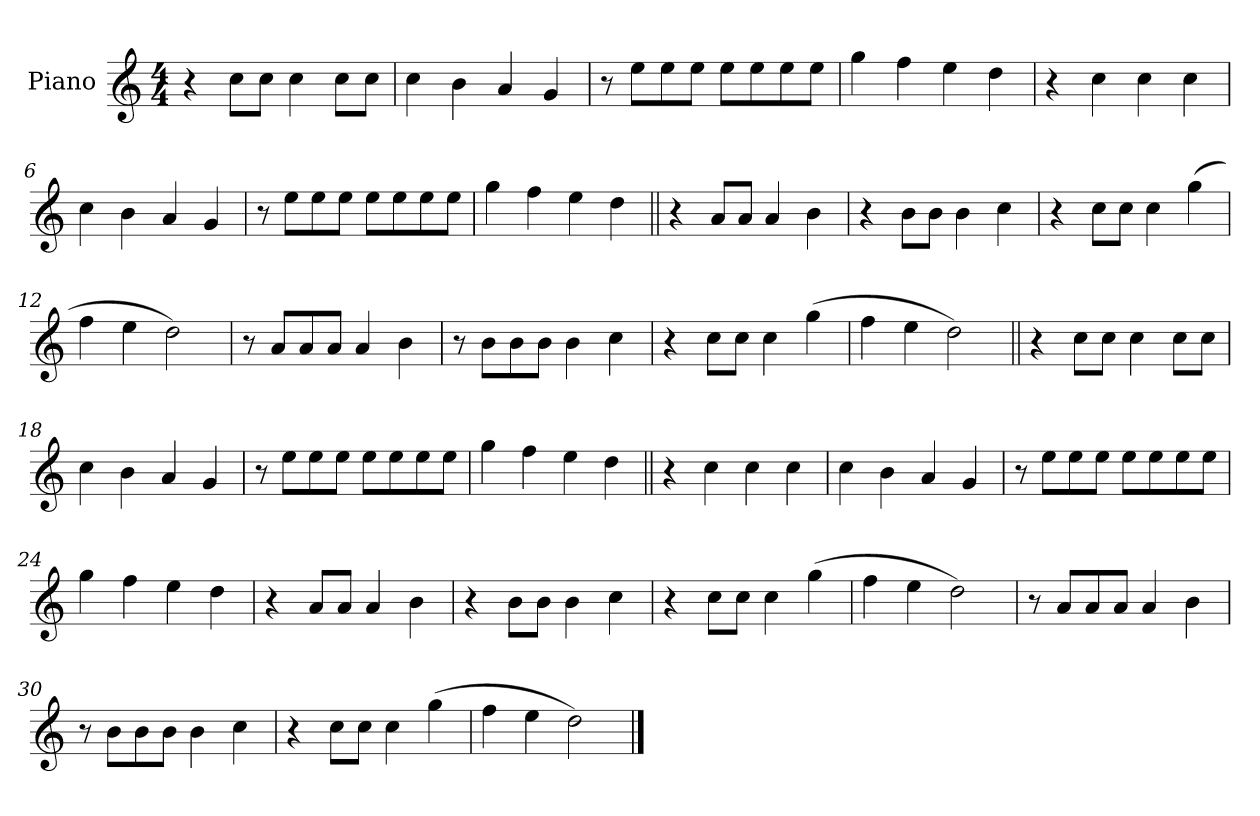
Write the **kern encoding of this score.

**kern
*part1
*staff1
*I"Piano
*I'Pno.
*clefG2
*k[]
*M4/4
*MM145
=1
4r
8ccL
8ccJ
4cc
8ccL
8ccJ
=2
4cc
4b
4a
4g
=3
8r
8eeL
8ee
8eeJ
8eeL
8ee
8ee
8eeJ
=4
4gg
4ff
4ee
4dd
=5
4r
4cc
4cc
4cc
=6
4cc
4b
4a
4g
=7
8r
8eeL
8ee
8eeJ
8eeL
8ee
8ee
8eeJ
=8
4gg
4ff
4ee
4dd
=9||
4r
8aL
8aJ
4a
4b
=10
4r
8bL
8bJ
4b
4cc
=11
4r
8ccL
8ccJ
4cc
(4gg
=12
4ff
4ee
2dd)
=13
8r
8aL
8a
8aJ
4a
4b
=14
8r
8bL
8b
8bJ
4b
4cc
=15
4r
8ccL
8ccJ
4cc
(4gg
=16
4ff
4ee
2dd)
=17||
4r
8ccL
8ccJ
4cc
8ccL
8ccJ
=18
4cc
4b
4a
4g
=19
8r
8eeL
8ee
8eeJ
8eeL
8ee
8ee
8eeJ
=20
4gg
4ff
4ee
4dd
=21||
4r
4cc
4cc
4cc
=22
4cc
4b
4a
4g
=23
8r
8eeL
8ee
8eeJ
8eeL
8ee
8ee
8eeJ
=24
4gg
4ff
4ee
4dd
=25
4r
8aL
8aJ
4a
4b
=26
4r
8bL
8bJ
4b
4cc
=27
4r
8ccL
8ccJ
4cc
(4gg
=28
4ff
4ee
2dd)
=29
8r
8aL
8a
8aJ
4a
4b
=30
8r
8bL
8b
8bJ
4b
4cc
=31
4r
8ccL
8ccJ
4cc
(4gg
=32
4ff
4ee
2dd)
==
*-
